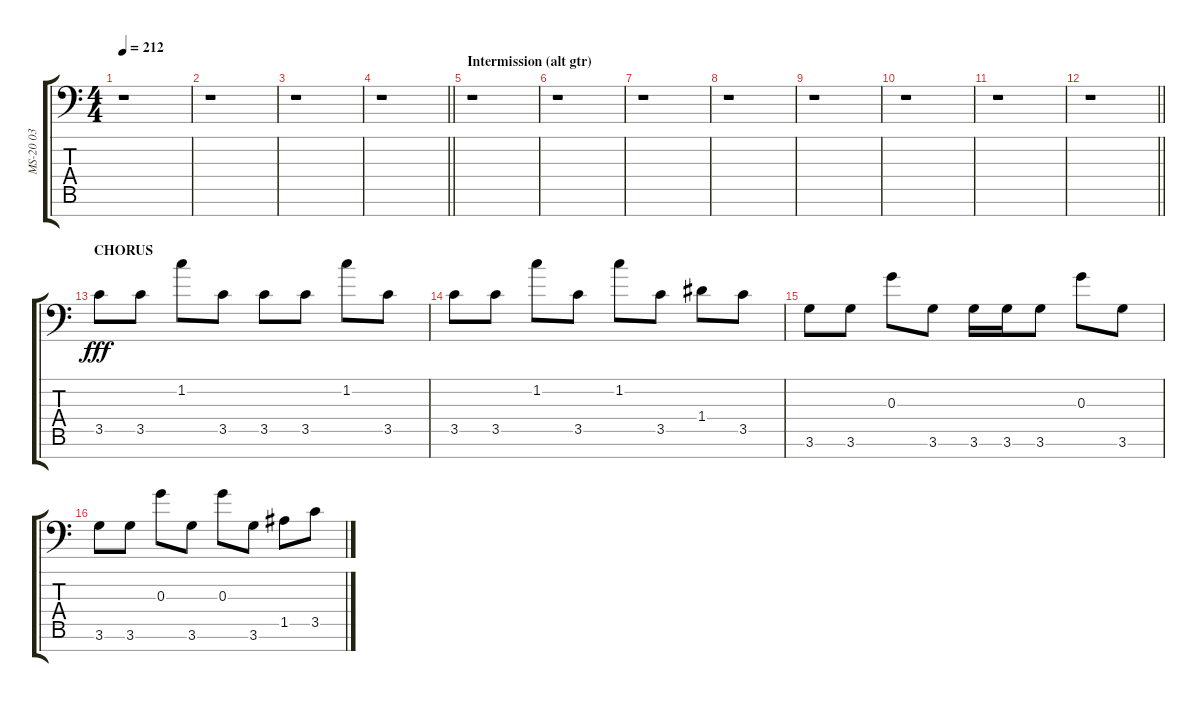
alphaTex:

\track ("MS-20 03" "MS-20 03") {instrument synthbass1}
\staff {score tabs}
\tuning (C8 B3 G3 D3 A2 E2 B-1) {hide}
\ts (4 4)
\tempo 212
\clef f4
\ks c
r.1{dy fff} |
r.1 |
r.1 |
\barLineRight lightlight
r.1 |
\section ("" "Intermission (alt gtr)")
r.1 |
r.1 |
r.1 |
r.1 |
r.1 |
r.1 |
r.1 |
\barLineRight lightlight
r.1 |
\section ("" "CHORUS")
3.5.8 3.5.8 1.2.8 3.5.8 3.5.8 3.5.8 1.2.8 3.5.8 |
3.5.8 3.5.8 1.2.8 3.5.8 1.2.8 3.5.8 1.4.8 3.5.8 |
3.6.8 3.6.8 0.3.8 3.6.8 3.6.16 3.6.16 3.6.8 0.3.8 3.6.8 |
3.6.8 3.6.8 0.3.8 3.6.8 0.3.8 3.6.8 1.5.8 3.5.8
